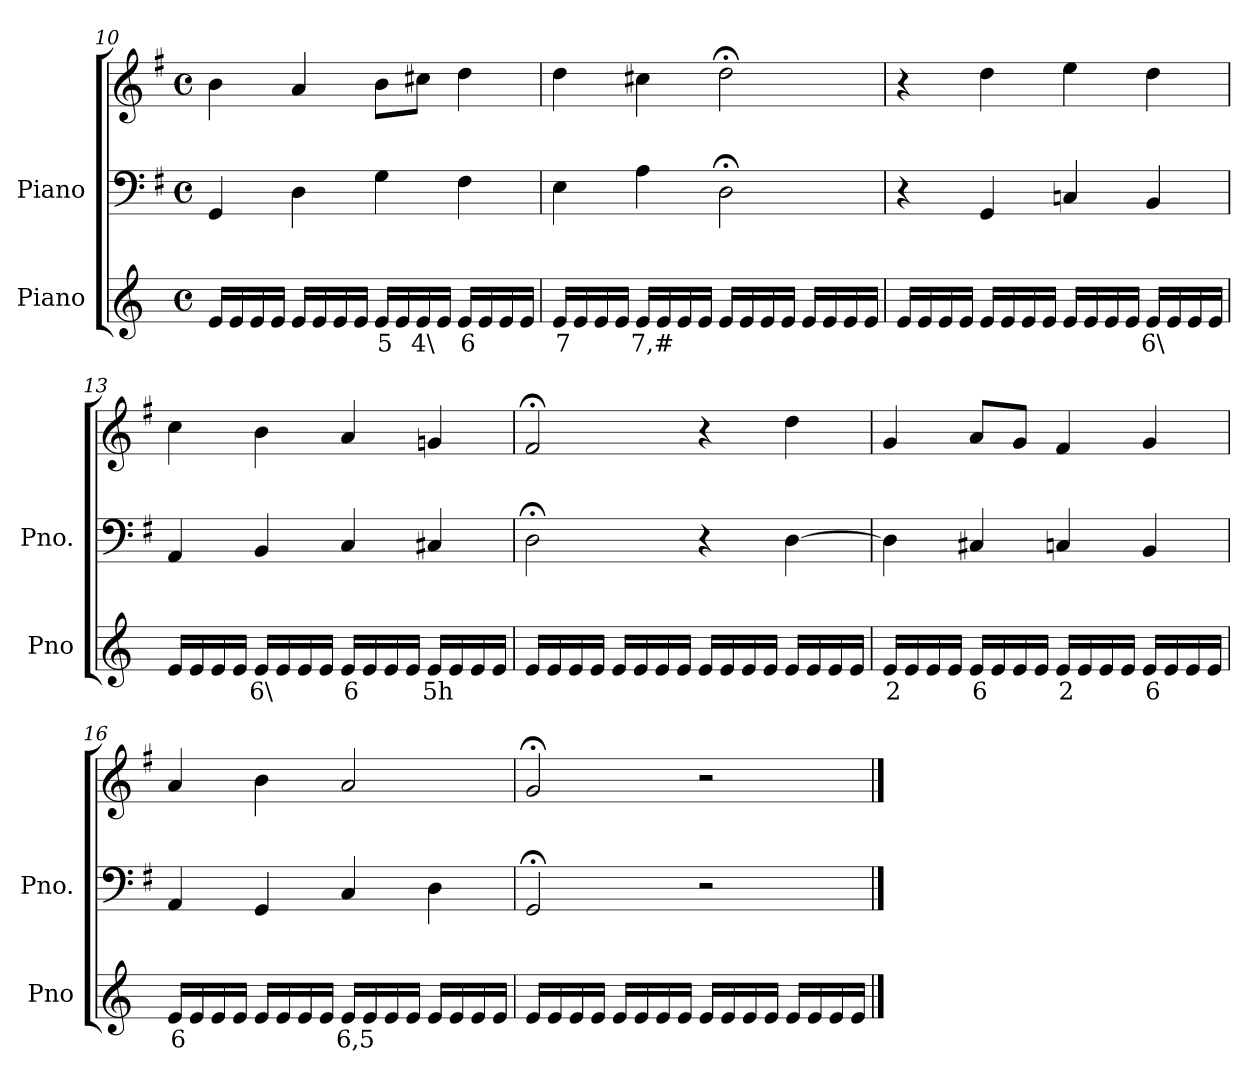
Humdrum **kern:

**kern	**text	**kern	**kern
*part2	*part2	*part1	*part1
*staff3	*staff3	*staff2	*staff1
*I"Piano	*	*I"Piano	*
*I'Pno	*	*I'Pno.	*
*clefG2	*	*clefF4	*clefG2
*k[]	*	*k[f#]	*k[f#]
*M4/4	*	*M4/4	*M4/4
*met(c)	*	*met(c)	*met(c)
=10	=10	=10	=10
16e/LL	.	4GG/	4b\
16e/	.	.	.
16e/	.	.	.
16e/JJ	.	.	.
16e/LL	.	4D\	4a/
16e/	.	.	.
16e/	.	.	.
16e/JJ	.	.	.
!	!LO:LY:b	!	!
16e/LL	5	4G\	8b\L
16e/	.	.	.
!	!LO:LY:b	!	!
16e/	4\	.	8cc#X\J
16e/JJ	.	.	.
!	!LO:LY:b	!	!
16e/LL	6	4F#\	4dd\
16e/	.	.	.
16e/	.	.	.
16e/JJ	.	.	.
=11	=11	=11	=11
!	!LO:LY:b	!	!
16e/LL	7	4E\	4dd\
16e/	.	.	.
16e/	.	.	.
16e/JJ	.	.	.
!	!LO:LY:b	!	!
16e/LL	7,#	4A\	4cc#X\
16e/	.	.	.
16e/	.	.	.
16e/JJ	.	.	.
16e/LL	.	2D;<\	2dd;<\
16e/	.	.	.
16e/	.	.	.
16e/JJ	.	.	.
16e/LL	.	.	.
16e/	.	.	.
16e/	.	.	.
16e/JJ	.	.	.
=12	=12	=12	=12
16e/LL	.	4r	4r
16e/	.	.	.
16e/	.	.	.
16e/JJ	.	.	.
16e/LL	.	4GG/	4dd\
16e/	.	.	.
16e/	.	.	.
16e/JJ	.	.	.
16e/LL	.	4Cn/	4ee\
16e/	.	.	.
16e/	.	.	.
16e/JJ	.	.	.
!	!LO:LY:b	!	!
16e/LL	6\	4BB/	4dd\
16e/	.	.	.
16e/	.	.	.
16e/JJ	.	.	.
=13	=13	=13	=13
16e/LL	.	4AA/	4cc\
16e/	.	.	.
16e/	.	.	.
16e/JJ	.	.	.
!	!LO:LY:b	!	!
16e/LL	6\	4BB/	4b\
16e/	.	.	.
16e/	.	.	.
16e/JJ	.	.	.
!	!LO:LY:b	!	!
16e/LL	6	4C/	4a/
16e/	.	.	.
16e/	.	.	.
16e/JJ	.	.	.
!	!LO:LY:b	!	!
16e/LL	5h	4C#X/	4gn/
16e/	.	.	.
16e/	.	.	.
16e/JJ	.	.	.
=14	=14	=14	=14
16e/LL	.	2D;<\	2f#;</
16e/	.	.	.
16e/	.	.	.
16e/JJ	.	.	.
16e/LL	.	.	.
16e/	.	.	.
16e/	.	.	.
16e/JJ	.	.	.
16e/LL	.	4r	4r
16e/	.	.	.
16e/	.	.	.
16e/JJ	.	.	.
16e/LL	.	[4D\	4dd\
16e/	.	.	.
16e/	.	.	.
16e/JJ	.	.	.
=15	=15	=15	=15
!	!LO:LY:b	!	!
16e/LL	2	4D\]	4g/
16e/	.	.	.
16e/	.	.	.
16e/JJ	.	.	.
!	!LO:LY:b	!	!
16e/LL	6	4C#X/	8a/L
16e/	.	.	.
16e/	.	.	8g/J
16e/JJ	.	.	.
!	!LO:LY:b	!	!
16e/LL	2	4Cn/	4f#/
16e/	.	.	.
16e/	.	.	.
16e/JJ	.	.	.
!	!LO:LY:b	!	!
16e/LL	6	4BB/	4g/
16e/	.	.	.
16e/	.	.	.
16e/JJ	.	.	.
=16	=16	=16	=16
!	!LO:LY:b	!	!
16e/LL	6	4AA/	4a/
16e/	.	.	.
16e/	.	.	.
16e/JJ	.	.	.
16e/LL	.	4GG/	4b\
16e/	.	.	.
16e/	.	.	.
16e/JJ	.	.	.
!	!LO:LY:b	!	!
16e/LL	6,5	4C/	2a/
16e/	.	.	.
16e/	.	.	.
16e/JJ	.	.	.
16e/LL	.	4D\	.
16e/	.	.	.
16e/	.	.	.
16e/JJ	.	.	.
=17	=17	=17	=17
16e/LL	.	2GG;</	2g;</
16e/	.	.	.
16e/	.	.	.
16e/JJ	.	.	.
16e/LL	.	.	.
16e/	.	.	.
16e/	.	.	.
16e/JJ	.	.	.
16e/LL	.	2r	2r
16e/	.	.	.
16e/	.	.	.
16e/JJ	.	.	.
16e/LL	.	.	.
16e/	.	.	.
16e/	.	.	.
16e/JJ	.	.	.
==	==	==	==
*-	*-	*-	*-
